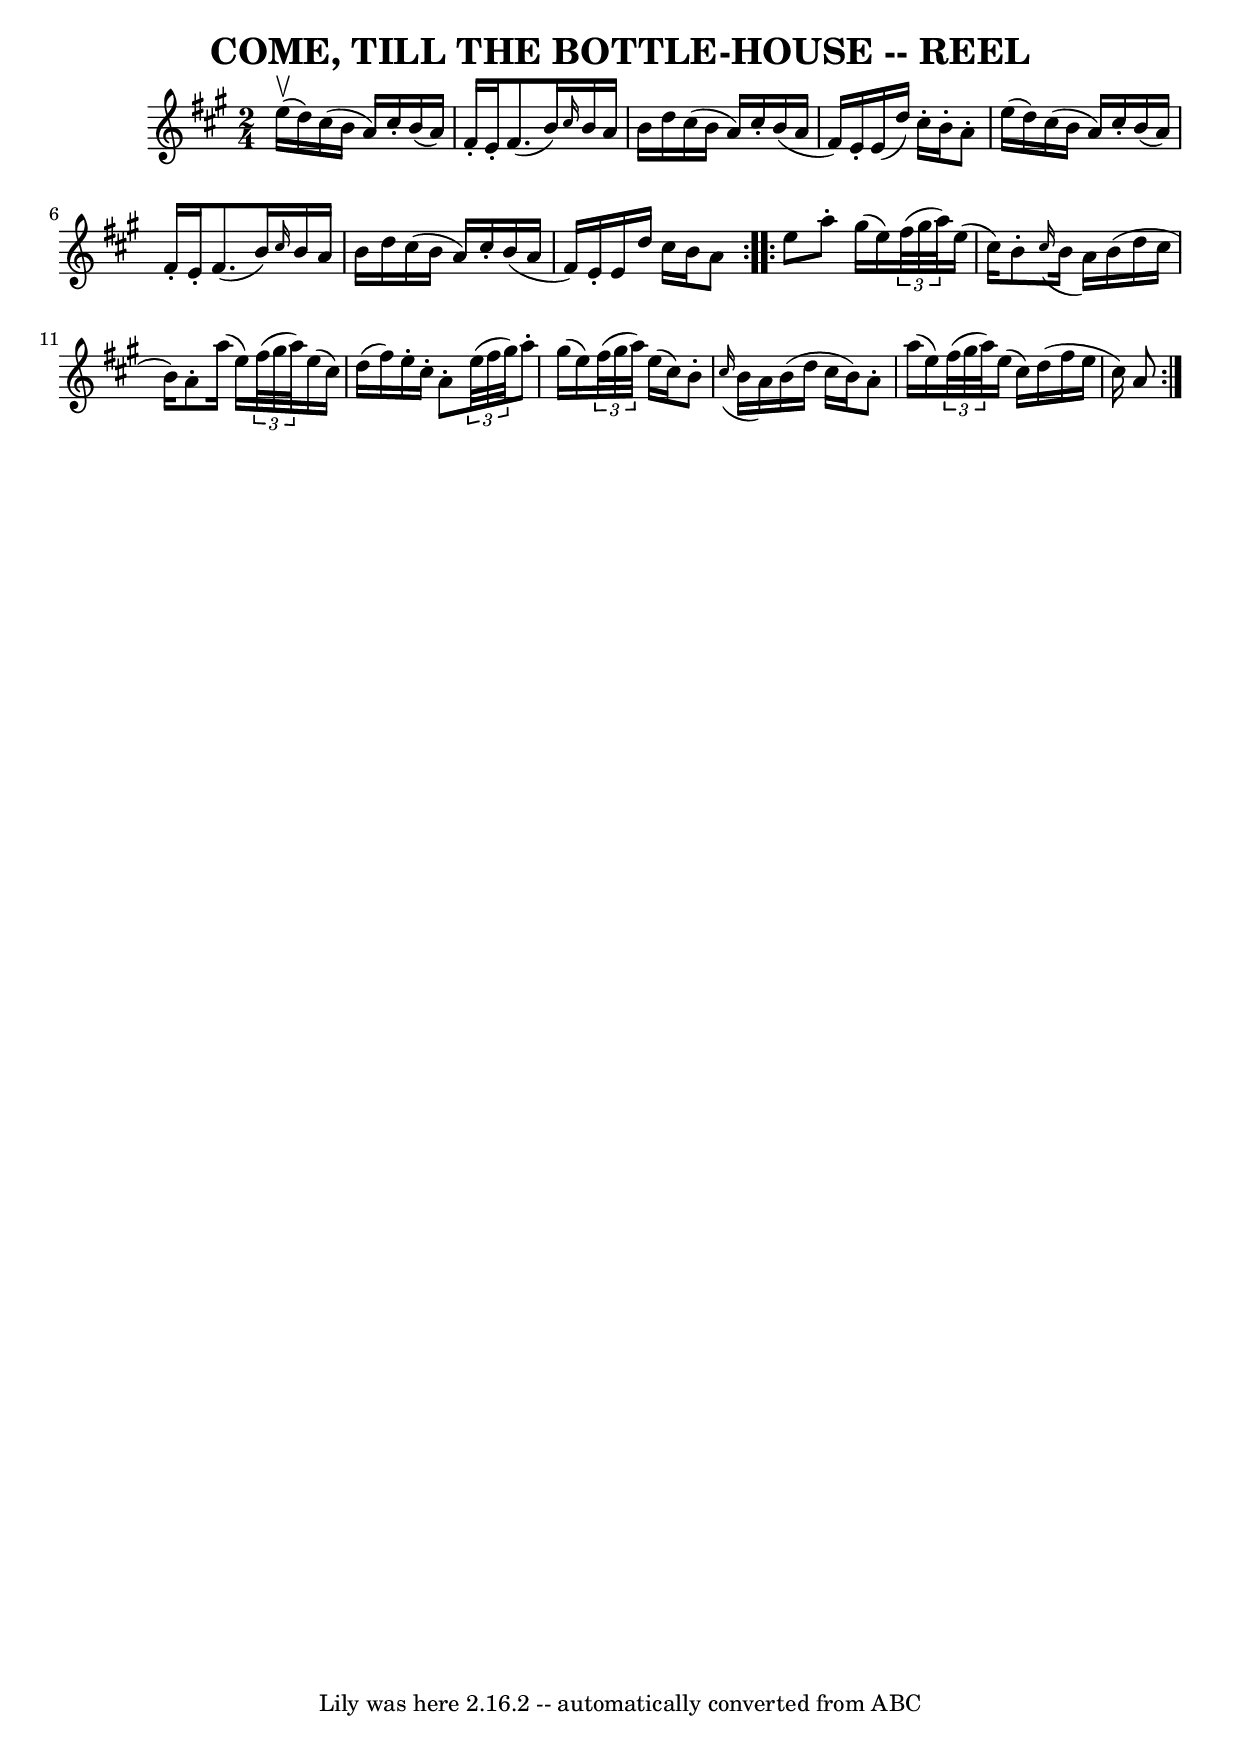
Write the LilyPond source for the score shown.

\version "2.16.2"
\include "Mammoth.ily"
\header {
  %% book = "Ryan's Mammoth Collection of Fiddle Tunes"
  crossRefNumber = "1"
  footnotes = ""
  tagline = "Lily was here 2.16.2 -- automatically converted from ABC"
  title = "COME, TILL THE BOTTLE-HOUSE -- REEL"

}
voicedefault =  {



  \repeat volta 2 {

    \time 2/4 
    \key a \major
    e''16 (^\upbow d''16)   |
    cis''16 (
    b'16 a'16) cis''16-. b'16 (a'16) fis'16-. e'16-.   
    |
    fis'8. (b'16) \grace { cis''16  
			 } b'16 a'16 b'16    
    d''16    |
    cis''16 (b'16 a'16) cis''16-. b'16 (a'16   
    fis'16) e'16-.   |
    e'16 (d''16) cis''16-. b'16-.   
    a'8-. e''16 (d''16)   |
    cis''16 (b'16 a'16)   
    cis''16-. b'16 (a'16) fis'16-. e'16-.   |
    fis'8. (
    b'16) \grace { cis''16  
		 } b'16 a'16 b'16 d''16    |
    
    cis''16 (b'16 a'16) cis''16-. b'16 (a'16 fis'16) e'16-.   |
    e'16 d''16 cis''16 b'16 a'8    
  }     

  \repeat volta 2 {
    e''8    |
    a''8-. gis''16 (e''16)   
    \times 2/3 { fis''32 (gis''32 a''32) 
	       } e''16 (cis''16)   
    |
    b'8-.   \grace { cis''16 (
		    } b'16 a'16) b'16 (d''16 
    cis''16 b'16)   |
    a'8-. a''16 (e''16)   \times 2/3 { 
      fis''32 (gis''32 a''32) 
    } e''16 (cis''16)   |
    d''16 
    (fis''16) e''16-. cis''16-. a'8-.   \times 2/3 { e''32 (
							fis''32 gis''32) 
						      }   |
    a''8-. gis''16 (e''16)   
    \times 2/3 { fis''32 (gis''32 a''32) 
	       } e''16 (cis''16)   
    |
    b'8-.   \grace { cis''16 (
		    } b'16 a'16) b'16 (d''16 
    cis''16 b'16)   |
    a'8-. a''16 (e''16)   \times 2/3 { 
      fis''32 (gis''32 a''32) 
    } e''16 (cis''16)   |
    d''16 
    (fis''16 e''16 cis''16) a'8    
  }   

}

\score{
  <<

    \context Staff="default"
    {
      \voicedefault 
      
    }

  >>
  \layout {
    
  }
  \midi {
  }

}
